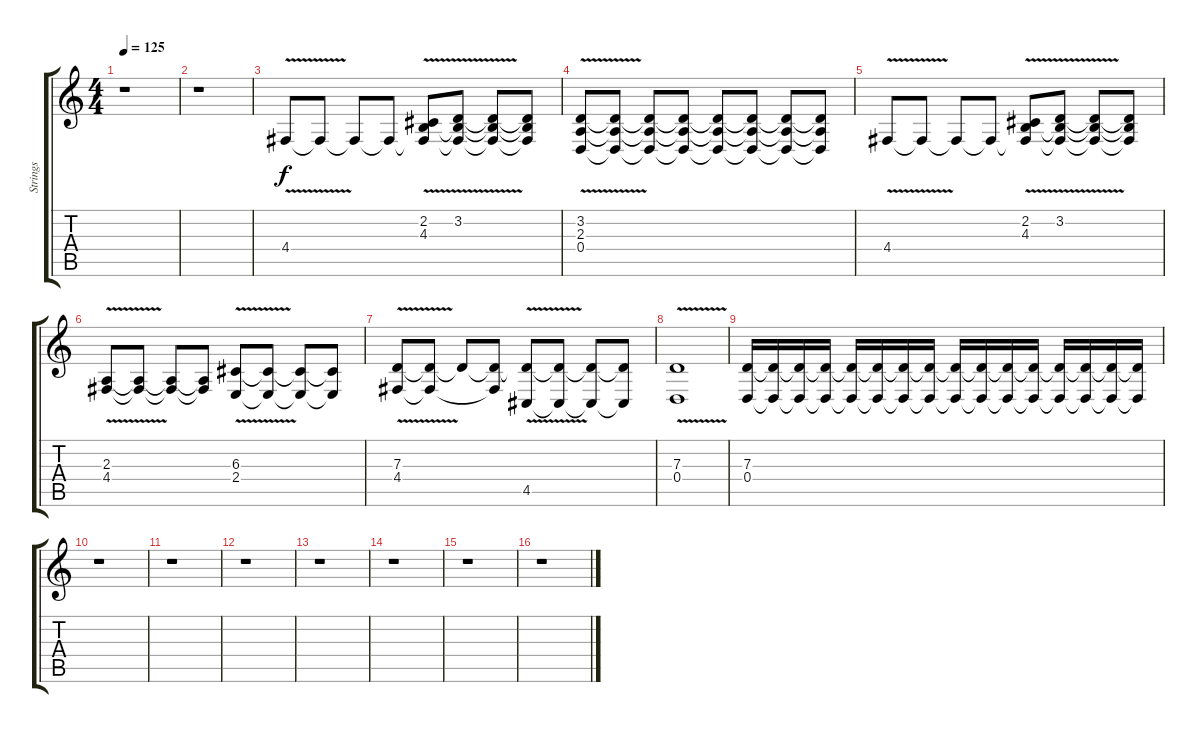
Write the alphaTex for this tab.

\track ("Strings" "Strings") {instrument viola}
\staff {score tabs}
\tuning (E4 B3 G3 D3 A2 E2) {hide}
\ts (4 4)
\tempo 125
\clef g2
\ks c
r.1{dy f} |
r.1 |
4.4{v}.8{volume 10} 4.4{t}.8 4.4{t}.8 4.4{t}.8 (2.2{v} 4.3{v} 4.4{v t}).8 (3.2{v} 4.3{v t} 4.4{v t}).8 (3.2{t} 4.3{t} 4.4{t}).8 (3.2{t} 4.3{t} 4.4{t}).8 |
(3.2{v} 2.3{v} 0.4{v}).8 (3.2{t} 2.3{t} 0.4{t}).8 (3.2{t} 2.3{t} 0.4{t}).8 (3.2{t} 2.3{t} 0.4{t}).8 (3.2{t} 2.3{t} 0.4{t}).8 (3.2{t} 2.3{t} 0.4{t}).8 (3.2{t} 2.3{t} 0.4{t}).8 (3.2{t} 2.3{t} 0.4{t}).8 |
4.4{v}.8 4.4{t}.8 4.4{t}.8 4.4{t}.8 (2.2{v} 4.3{v} 4.4{v t}).8 (3.2{v} 4.3{v t} 4.4{v t}).8 (3.2{t} 4.3{t} 4.4{t}).8 (3.2{t} 4.3{t} 4.4{t}).8 |
(2.3{v} 4.4{v}).8 (2.3{t} 4.4{t}).8 (2.3{t} 4.4{t}).8 (2.3{t} 4.4{t}).8 (6.3{v} 2.4{v}).8 (6.3{t} 2.4{t}).8 (6.3{t} 2.4{t}).8 (6.3{t} 2.4{t}).8 |
(7.3{v} 4.4{v}).8 (7.3{t} 4.4{t}).8 7.3{t}.8 (7.3{t} 4.4{t}).8 (7.3{v t} 4.5{v}).8 (7.3{t} 4.5{t}).8 (7.3{t} 4.5{t}).8 (7.3{t} 4.5{t}).8 |
(7.3{v} 0.4{v}).1 |
(7.3 0.4).16 (7.3{t} 0.4{t}).16 (7.3{t} 0.4{t}).16{volume 9} (7.3{t} 0.4{t}).16 (7.3{t} 0.4{t}).16{volume 8} (7.3{t} 0.4{t}).16 (7.3{t} 0.4{t}).16{volume 7} (7.3{t} 0.4{t}).16 (7.3{t} 0.4{t}).16{volume 6} (7.3{t} 0.4{t}).16 (7.3{t} 0.4{t}).16{volume 5} (7.3{t} 0.4{t}).16 (7.3{t} 0.4{t}).16{volume 4} (7.3{t} 0.4{t}).16 (7.3{t} 0.4{t}).16{volume 3} (7.3{t} 0.4{t}).16 |
r.1 |
r.1 |
r.1 |
r.1 |
r.1 |
r.1 |
r.1
